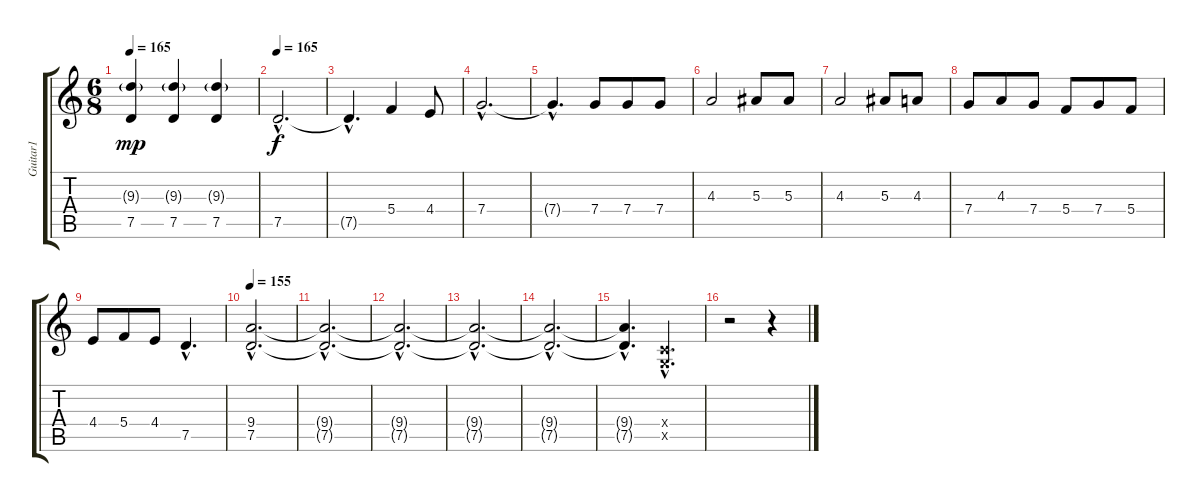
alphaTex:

\track ("Guitar1" "Guitar1") {instrument distortionguitar}
\staff {score tabs}
\tuning (D4 A3 F3 C3 G2 D2) {hide}
\ts (6 8)
\tempo 165
\clef g2
\ks c
(9.3{g} 7.5).4{dy mp} (9.3{g} 7.5).4 (9.3{g} 7.5).4 |
\tempo 165
7.5{hac}.2{d dy f} |
7.5{hac t}.4{d} 5.4.4 4.4.8 |
7.4{hac}.2{d} |
7.4{hac t}.4{d} 7.4.8 7.4.8 7.4.8 |
4.3.2 5.3.8 5.3.8 |
4.3.2 5.3.8 4.3.8 |
7.4.8 4.3.8 7.4.8 5.4.8 7.4.8 5.4.8 |
4.4.8 5.4.8 4.4.8 7.5{hac}.4{d} |
\tempo 155
(9.4{hac} 7.5{hac}).2{d} |
(9.4{hac t} 7.5{hac t}).2{d} |
(9.4{hac t} 7.5{hac t}).2{d volume 11} |
(9.4{hac t} 7.5{hac t}).2{d} |
(9.4{hac t} 7.5{hac t}).2{d volume 7} |
(9.4{hac t} 7.5{hac t}).4{d} (0.4{hac x} 0.5{hac x}).4{d} |
r.2 r.4
